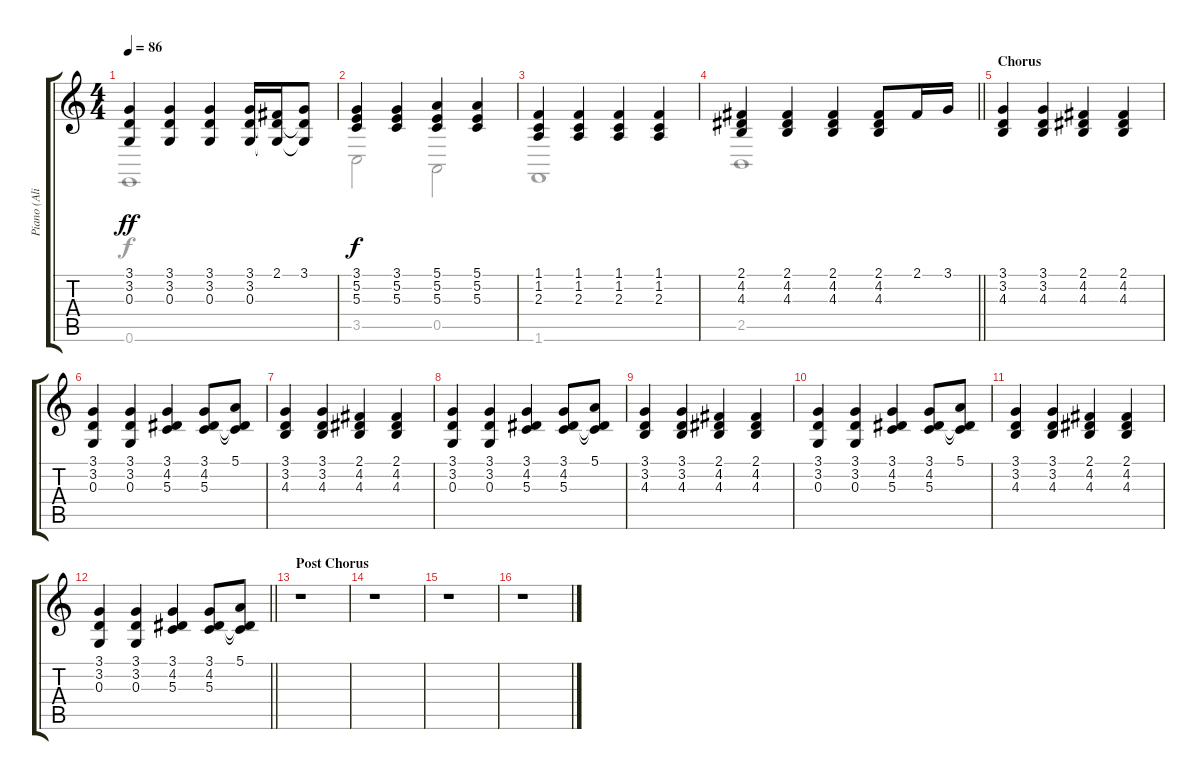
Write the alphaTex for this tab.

\track ("Piano (Ali)" "Piano (Ali") {instrument acousticgrandpiano}
\staff {score tabs}
\tuning (E4 B3 G3 D3 A2 E2) {hide}
\voice
\ts (4 4)
\tempo 86
\clef g2
\ks c
(3.1 3.2 0.3).4{dy ff} (3.1 3.2 0.3).4 (3.1 3.2 0.3).4 (3.1 3.2 0.3).16 (2.1 3.2{t} 0.3{t}).16 (3.1 3.2{t} 0.3{t}).8 |
(3.1 5.2 5.3).4{dy f} (3.1 5.2 5.3).4 (5.1 5.2 5.3).4 (5.1 5.2 5.3).4 |
(1.1 1.2 2.3).4 (1.1 1.2 2.3).4 (1.1 1.2 2.3).4 (1.1 1.2 2.3).4 |
\barLineRight lightlight
(2.1 4.2 4.3).4 (2.1 4.2 4.3).4 (2.1 4.2 4.3).4 (2.1 4.2 4.3).8 2.1.16 3.1.16 |
\section ("" "Chorus")
(3.1 3.2 4.3).4 (3.1 3.2 4.3).4 (2.1 4.2 4.3).4 (2.1 4.2 4.3).4 |
(3.1 3.2 0.3).4 (3.1 3.2 0.3).4 (3.1 4.2 5.3).4 (3.1 4.2 5.3).8 (5.1 4.2{t} 5.3{t}).8 |
(3.1 3.2 4.3).4 (3.1 3.2 4.3).4 (2.1 4.2 4.3).4 (2.1 4.2 4.3).4 |
(3.1 3.2 0.3).4 (3.1 3.2 0.3).4 (3.1 4.2 5.3).4 (3.1 4.2 5.3).8 (5.1 4.2{t} 5.3{t}).8 |
(3.1 3.2 4.3).4 (3.1 3.2 4.3).4 (2.1 4.2 4.3).4 (2.1 4.2 4.3).4 |
(3.1 3.2 0.3).4 (3.1 3.2 0.3).4 (3.1 4.2 5.3).4 (3.1 4.2 5.3).8 (5.1 4.2{t} 5.3{t}).8 |
(3.1 3.2 4.3).4 (3.1 3.2 4.3).4 (2.1 4.2 4.3).4 (2.1 4.2 4.3).4 |
\barLineRight lightlight
(3.1 3.2 0.3).4 (3.1 3.2 0.3).4 (3.1 4.2 5.3).4 (3.1 4.2 5.3).8 (5.1 4.2{t} 5.3{t}).8 |
\section ("" "Post Chorus")
r.1 |
r.1 |
r.1 |
r.1
\voice
\clef g2
\ottava regular
\simile none
\ks c
0.6.1{dy f} |
3.5.2 0.5.2 |
1.6.1 |
\barLineRight lightlight
2.5.1 |
|
|
|
|
|
|
|
\barLineRight lightlight
|
|
|
|
